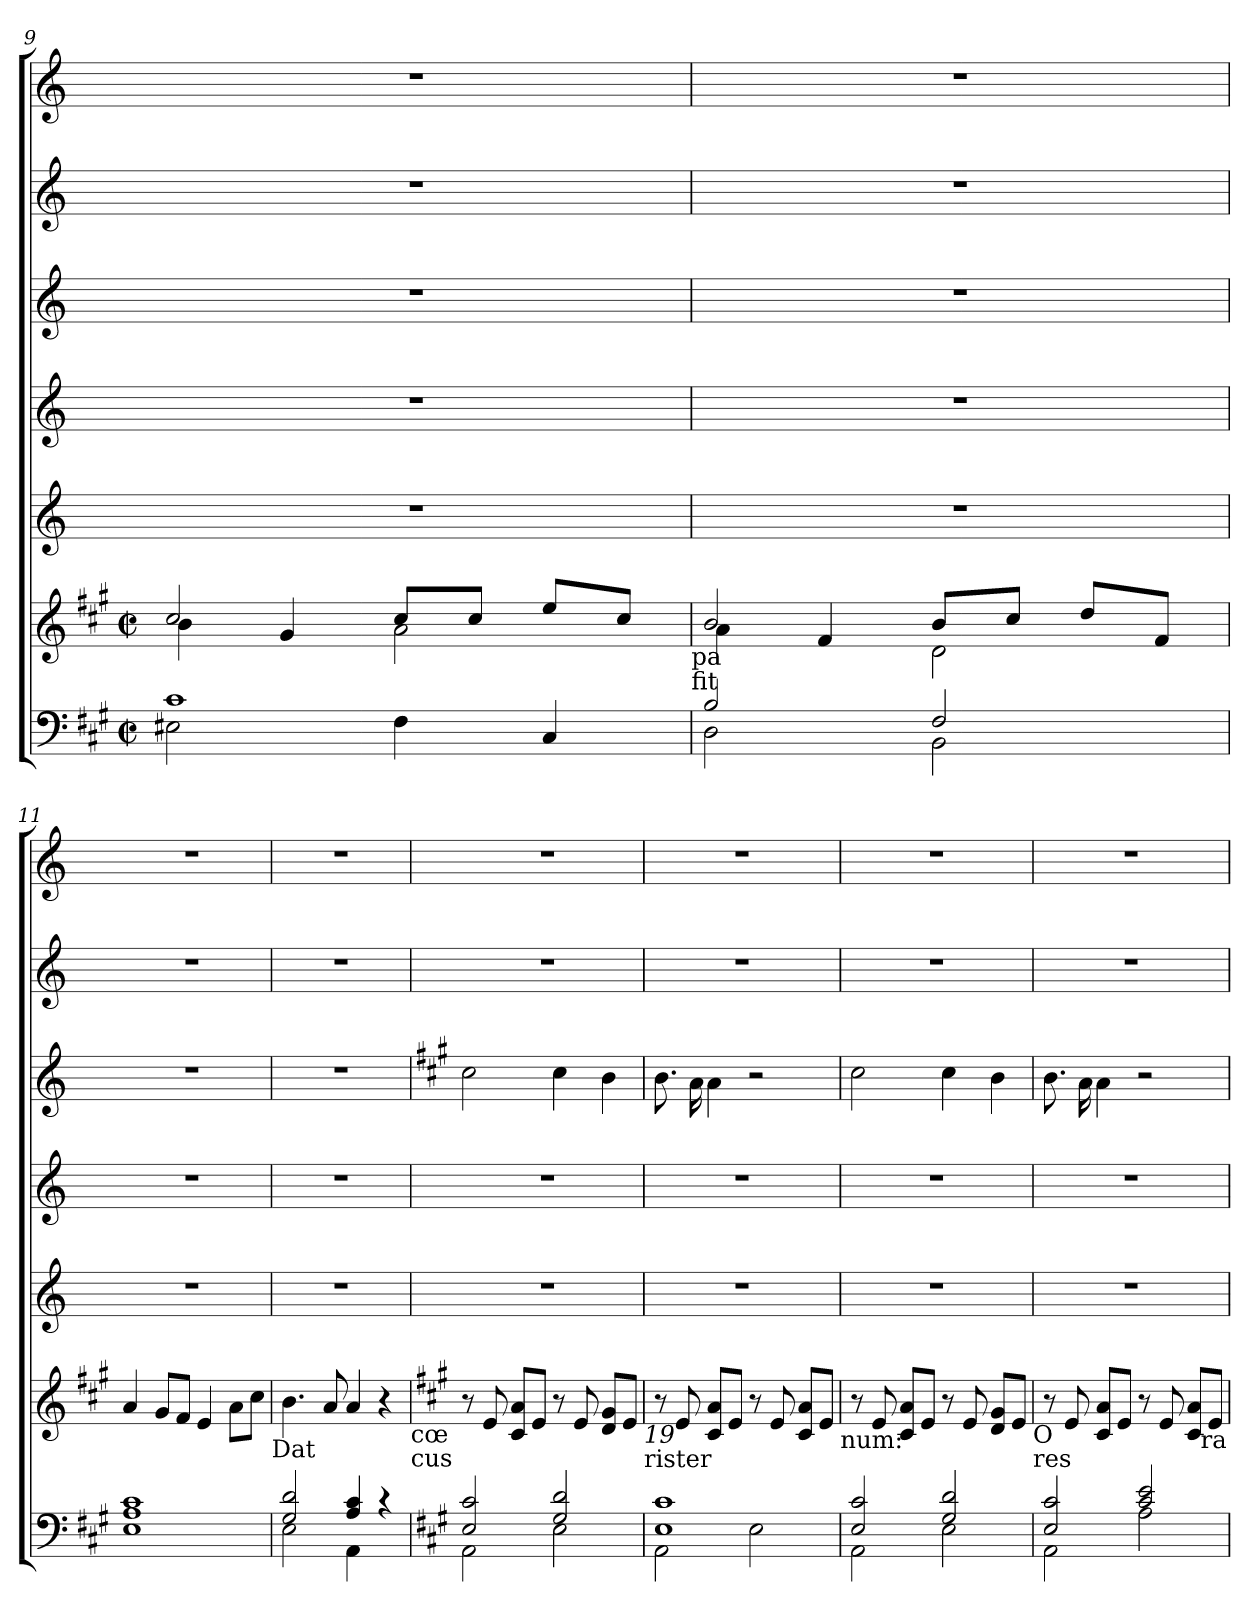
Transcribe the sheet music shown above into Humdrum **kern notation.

**kern	**kern	**kern	**kern	**kern	**kern	**kern
*part7	*part6	*part5	*part4	*part3	*part2	*part1
*staff7	*staff6	*staff5	*staff4	*staff3	*staff2	*staff1
*clefF4	*clefG2	*clefG2	*clefG2	*clefG2	*clefG2	*clefG2
*k[f#c#g#]	*k[f#c#g#]	*k[]	*k[]	*k[]	*k[]	*k[]
*A:	*A:	*C:	*C:	*C:	*C:	*C:
*M2/2	*M2/2	*	*	*	*	*
*met(c|)	*met(c|)	*	*	*	*	*
=9	=9	=9	=9	=9	=9	=9
*^	*^	*	*	*	*	*
*	*	*	*^	*	*	*	*	*
1c#	2E#X\	2cc#/	4b\	2ryy	1r	1r	1r	1r	1r
.	.	.	4g#/	.	.	.	.	.	.
.	4F#\	2a\	2ryy	8cc#/L	.	.	.	.	.
.	.	.	.	8cc#/J	.	.	.	.	.
.	4C#/	.	.	8ee/L	.	.	.	.	.
.	.	.	.	8cc#/J	.	.	.	.	.
!	!	!	!	!LO:TX:b:t=pa	!	!	!	!	!
!	!	!	!	!LO:TX:b:t=fit	!	!	!	!	!
=10	=10	=10	=10	=10	=10	=10	=10	=10	=10
2B/	2D\	2b/	4a\	2ryy	1r	1r	1r	1r	1r
.	.	.	4f#/	.	.	.	.	.	.
2F#/	2BB\	2d\	2ryy	8b/L	.	.	.	.	.
.	.	.	.	8cc#/J	.	.	.	.	.
.	.	.	.	8dd/L	.	.	.	.	.
.	.	.	.	8f#/J	.	.	.	.	.
*v	*v	*	*	*	*	*	*	*	*
!	!	!	!LO:TX:b:t=ho	!	!	!	!	!
*	*v	*v	*v	*	*	*	*	*
=11	=11	=11	=11	=11	=11	=11
1E 1A 1c#	4a/	1r	1r	1r	1r	1r
.	8g#/L	.	.	.	.	.
.	8f#/J	.	.	.	.	.
.	4e/	.	.	.	.	.
.	8a\L	.	.	.	.	.
.	8cc#\J	.	.	.	.	.
!	!LO:TX:b:t=Dat	!	!	!	!	!
=12	=12	=12	=12	=12	=12	=12
*^	*	*	*	*	*	*
2G#/ 2d/	2E\	4.b\	1r	1r	1r	1r	1r
.	.	8a/	.	.	.	.	.
4A/ 4c#/	4AA\	4a/	.	.	.	.	.
4rc	4ryy	4r	.	.	.	.	.
!	!	!LO:TX:b:t=cœ	!	!	!	!	!
!	!	!LO:TX:b:t=cus	!	!	!	!	!
!!LO:LB:g=z
=13	=13	=13	=13	=13	=13	=13	=13
*	*	*	*	*	*k[f#c#g#]	*	*
*	*	*	*	*	*A:	*	*
2E/ 2c#/	2AA\	8r	1r	1r	2cc#\	1r	1r
.	.	8e/	.	.	.	.	.
.	.	8c#/ 8a/L	.	.	.	.	.
.	.	8e/J	.	.	.	.	.
2G#/ 2d/	2E\	8r	.	.	4cc#\	.	.
.	.	8e/	.	.	.	.	.
.	.	8d/ 8g#/L	.	.	4b\	.	.
.	.	8e/J	.	.	.	.	.
!	!	!LO:TX:b:i:t=19	!	!	!	!	!
!	!	!LO:TX:b:t=rister	!	!	!	!	!
=14	=14	=14	=14	=14	=14	=14	=14
1E 1c#	2AA\	8r	1r	1r	8.b\	1r	1r
.	.	8e/	.	.	.	.	.
.	.	.	.	.	16a\	.	.
.	.	8c#/ 8a/L	.	.	4a\	.	.
.	.	8e/J	.	.	.	.	.
.	2E\	8r	.	.	2r	.	.
.	.	8e/	.	.	.	.	.
.	.	8c#/ 8a/L	.	.	.	.	.
.	.	8e/J	.	.	.	.	.
!	!	!LO:TX:b:t=num&colon;	!	!	!	!	!
=15	=15	=15	=15	=15	=15	=15	=15
2E/ 2c#/	2AA\	8r	1r	1r	2cc#\	1r	1r
.	.	8e/	.	.	.	.	.
.	.	8c#/ 8a/L	.	.	.	.	.
.	.	8e/J	.	.	.	.	.
2G#/ 2d/	2E\	8r	.	.	4cc#\	.	.
.	.	8e/	.	.	.	.	.
.	.	8d/ 8g#/L	.	.	4b\	.	.
.	.	8e/J	.	.	.	.	.
!	!	!LO:TX:b:t=O	!	!	!	!	!
!	!	!LO:TX:b:t=res	!	!	!	!	!
=16	=16	=16	=16	=16	=16	=16	=16
2E/ 2c#/	2AA\	8r	1r	1r	8.b\	1r	1r
.	.	8e/	.	.	.	.	.
.	.	.	.	.	16a\	.	.
.	.	8c#/ 8a/L	.	.	4a\	.	.
.	.	8e/J	.	.	.	.	.
2c#/ 2e/	2A\	8r	.	.	2r	.	.
.	.	8e/	.	.	.	.	.
.	.	8c#/ 8a/L	.	.	.	.	.
.	.	8e/J	.	.	.	.	.
*v	*v	*	*	*	*	*	*
!	!LO:TX:b:t=ra	!	!	!	!	!
=	=	=	=	=	=	=
*-	*-	*-	*-	*-	*-	*-
